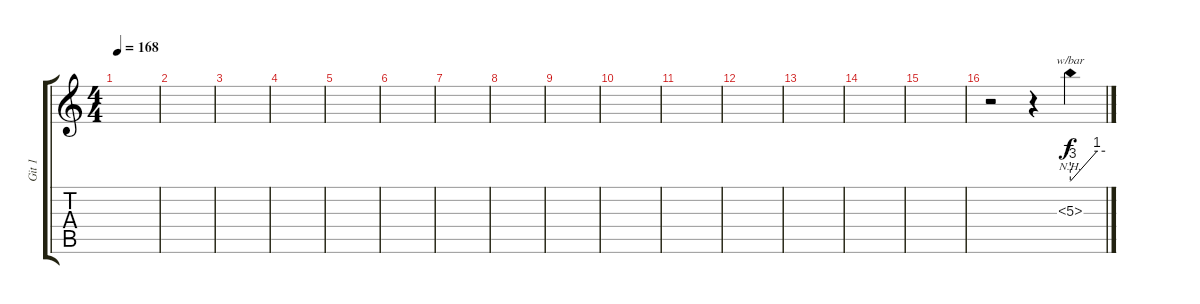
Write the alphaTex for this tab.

\track ("Git 1" "Git 1") {instrument distortionguitar}
\staff {score tabs}
\tuning (D4 A3 F3 C3 G2 D2) {hide}
\ts (4 4)
\tempo 168
\clef g2
\ks c
|
|
|
|
|
|
|
|
|
|
|
|
|
|
|
r.2 r.4 5.3{nh}.4{tbe (custom default 0 -12 46 4 60 4)}
